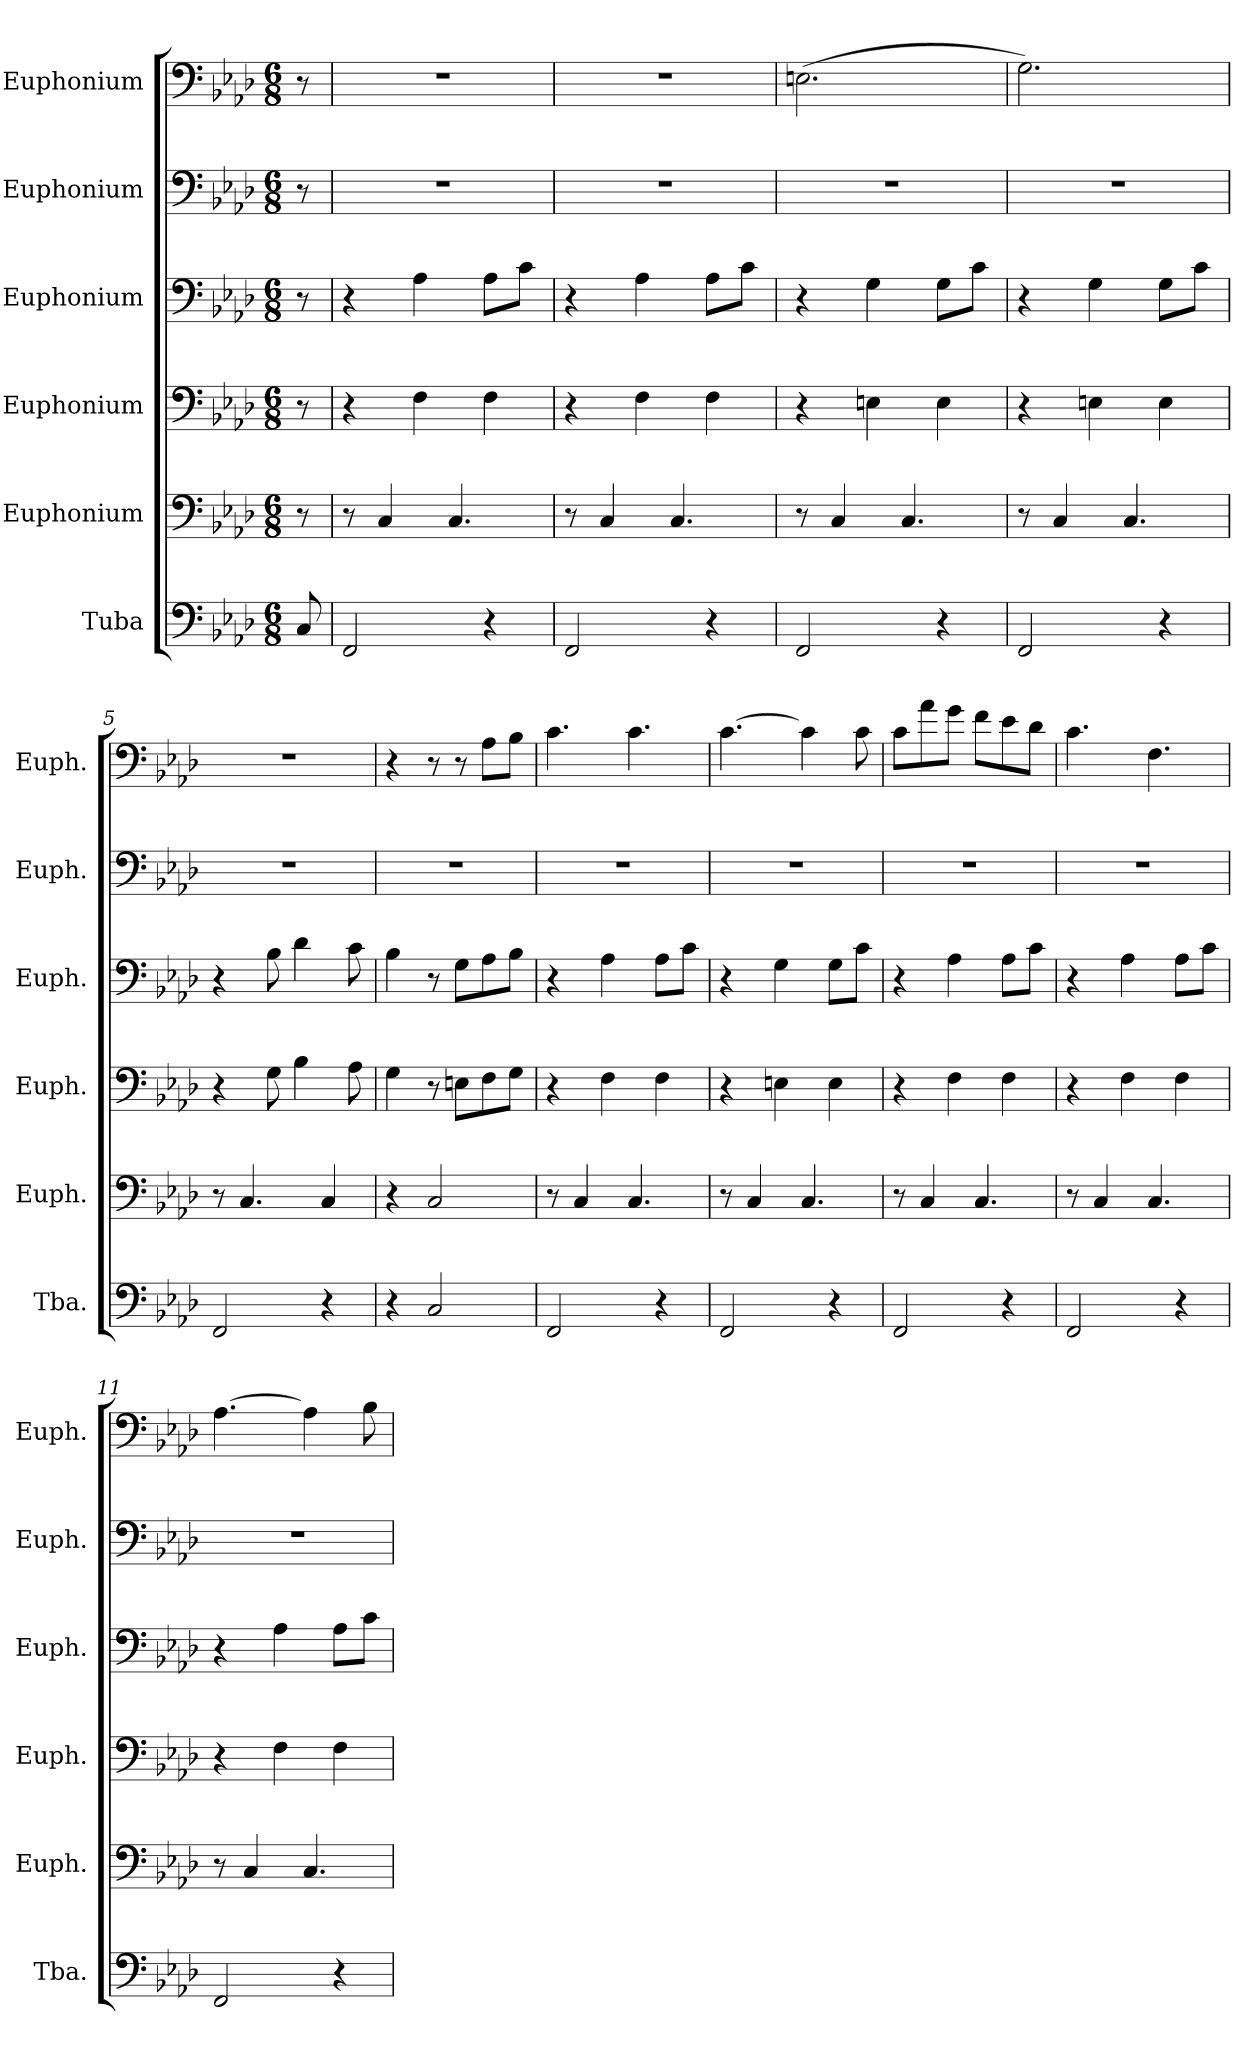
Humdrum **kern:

**kern	**kern	**kern	**kern	**kern	**kern
*part6	*part5	*part4	*part3	*part2	*part1
*staff6	*staff5	*staff4	*staff3	*staff2	*staff1
*I"Tuba	*I"Euphonium	*I"Euphonium	*I"Euphonium	*I"Euphonium	*I"Euphonium
*I'Tba.	*I'Euph.	*I'Euph.	*I'Euph.	*I'Euph.	*I'Euph.
*clefF4	*clefF4	*clefF4	*clefF4	*clefF4	*clefF4
*k[b-e-a-d-]	*k[b-e-a-d-]	*k[b-e-a-d-]	*k[b-e-a-d-]	*k[b-e-a-d-]	*k[b-e-a-d-]
*M6/8	*M6/8	*M6/8	*M6/8	*M6/8	*M6/8
*MM98	*MM98	*MM98	*MM98	*MM98	*MM98
=	=	=	=	=	=
8C/	8r	8r	8r	8r	8r
=1	=1	=1	=1	=1	=1
2FF/	8r	4r	4r	2.r	2.r
.	4C/	.	.	.	.
.	.	4F\	4A-\	.	.
.	4.C/	.	.	.	.
4r	.	4F\	8A-\L	.	.
.	.	.	8c\J	.	.
=2	=2	=2	=2	=2	=2
2FF/	8r	4r	4r	2.r	2.r
.	4C/	.	.	.	.
.	.	4F\	4A-\	.	.
.	4.C/	.	.	.	.
4r	.	4F\	8A-\L	.	.
.	.	.	8c\J	.	.
=3	=3	=3	=3	=3	=3
2FF/	8r	4r	4r	2.r	(>2.En\
.	4C/	.	.	.	.
.	.	4En\	4G\	.	.
.	4.C/	.	.	.	.
4r	.	4E\	8G\L	.	.
.	.	.	8c\J	.	.
=4	=4	=4	=4	=4	=4
2FF/	8r	4r	4r	2.r	2.G\)
.	4C/	.	.	.	.
.	.	4En\	4G\	.	.
.	4.C/	.	.	.	.
4r	.	4E\	8G\L	.	.
.	.	.	8c\J	.	.
=5	=5	=5	=5	=5	=5
2FF/	8r	4r	4r	2.r	2.r
.	4.C/	.	.	.	.
.	.	8G\	8B-\	.	.
.	.	4B-\	4d-\	.	.
4r	4C/	.	.	.	.
.	.	8A-\	8c\	.	.
=6	=6	=6	=6	=6	=6
4r	4r	4G\	4B-\	2.r	4r
2C/	2C/	8r	8r	.	8r
.	.	8En\L	8G\L	.	8r
.	.	8F\	8A-\	.	8A-\L
.	.	8G\J	8B-\J	.	8B-\J
!!LO:LB:g=z
=7	=7	=7	=7	=7	=7
2FF/	8r	4r	4r	2.r	4.c\
.	4C/	.	.	.	.
.	.	4F\	4A-\	.	.
.	4.C/	.	.	.	4.c\
4r	.	4F\	8A-\L	.	.
.	.	.	8c\J	.	.
=8	=8	=8	=8	=8	=8
2FF/	8r	4r	4r	2.r	[4.c\
.	4C/	.	.	.	.
.	.	4En\	4G\	.	.
.	4.C/	.	.	.	4c\]
4r	.	4E\	8G\L	.	.
.	.	.	8c\J	.	8c\
=9	=9	=9	=9	=9	=9
2FF/	8r	4r	4r	2.r	8c\L
.	4C/	.	.	.	8a-\
.	.	4F\	4A-\	.	8g\J
.	4.C/	.	.	.	8f\L
4r	.	4F\	8A-\L	.	8e-\
.	.	.	8c\J	.	8d-\J
=10	=10	=10	=10	=10	=10
2FF/	8r	4r	4r	2.r	4.c\
.	4C/	.	.	.	.
.	.	4F\	4A-\	.	.
.	4.C/	.	.	.	4.F\
4r	.	4F\	8A-\L	.	.
.	.	.	8c\J	.	.
=11	=11	=11	=11	=11	=11
2FF/	8r	4r	4r	2.r	[4.A-\
.	4C/	.	.	.	.
.	.	4F\	4A-\	.	.
.	4.C/	.	.	.	4A-\]
4r	.	4F\	8A-\L	.	.
.	.	.	8c\J	.	8B-\
=	=	=	=	=	=
*-	*-	*-	*-	*-	*-
